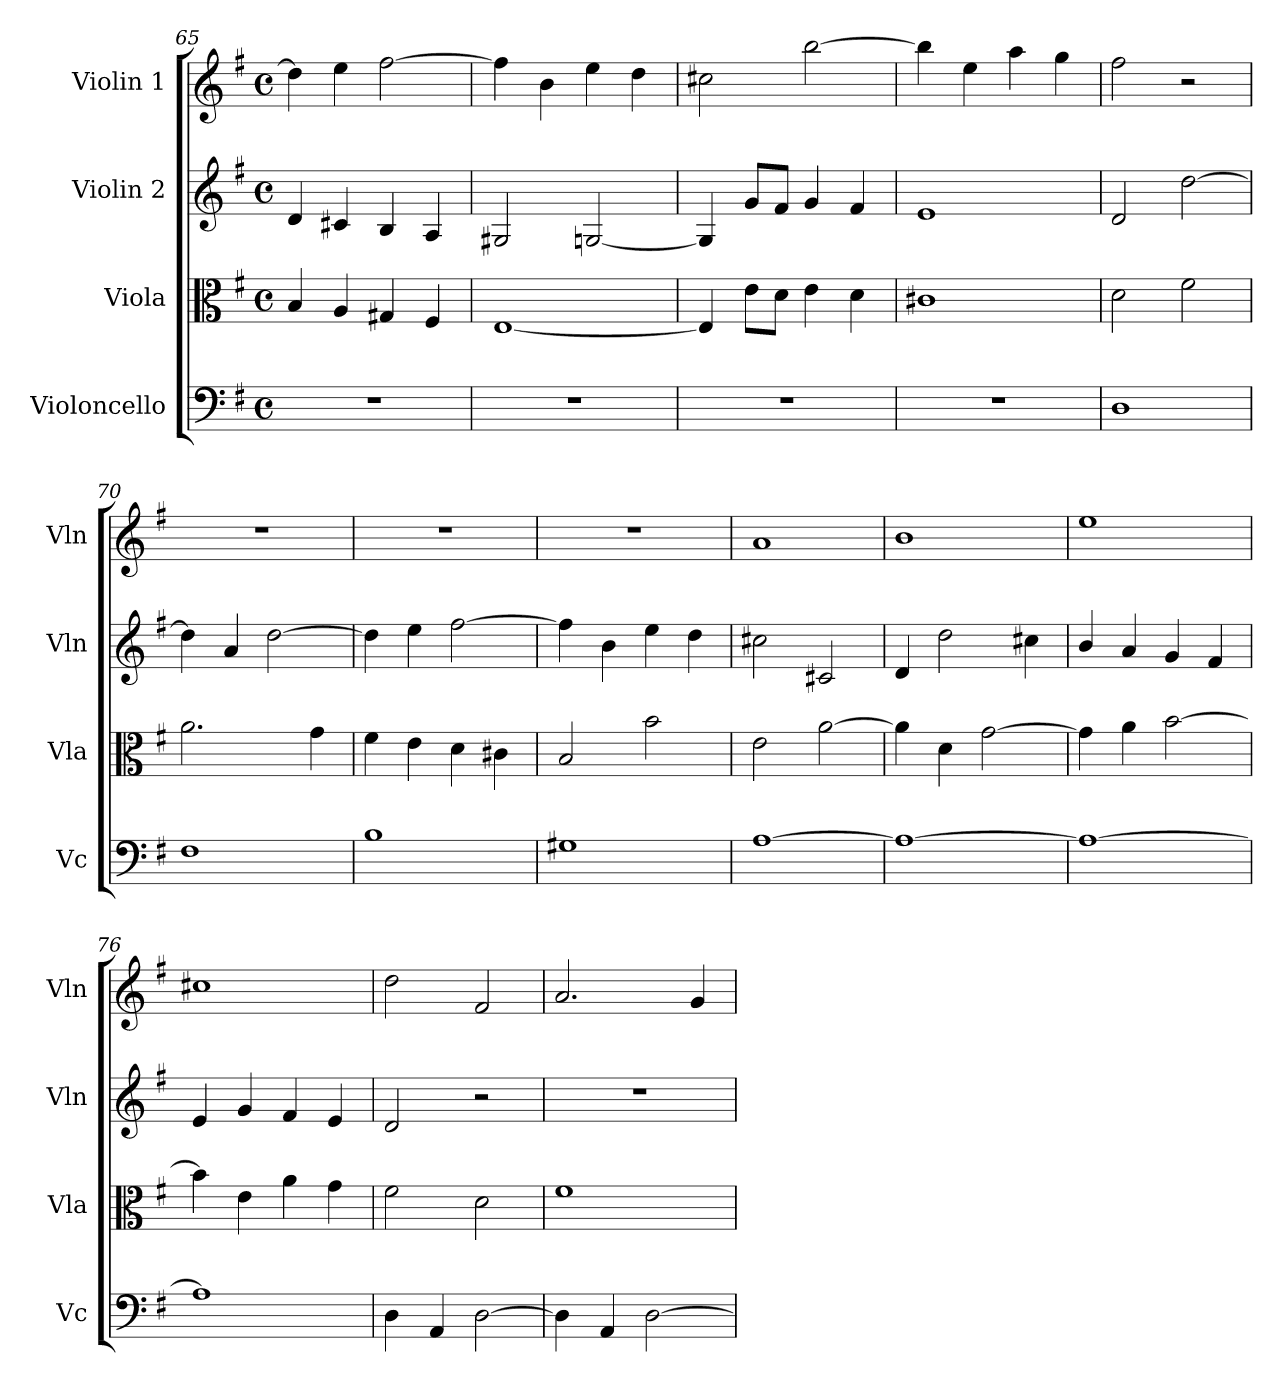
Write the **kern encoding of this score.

**kern	**kern	**kern	**kern
*part4	*part3	*part2	*part1
*staff4	*staff3	*staff2	*staff1
*I"Violoncello	*I"Viola	*I"Violin 2	*I"Violin 1
*I'Vc	*I'Vla	*I'Vln	*I'Vln
!!LO:LB:g=z
*clefF4	*clefC3	*clefG2	*clefG2
*k[f#]	*k[f#]	*k[f#]	*k[f#]
*M4/4	*M4/4	*M4/4	*M4/4
*met(c)	*met(c)	*met(c)	*met(c)
=65	=65	=65	=65
1r	4B/	4d/	4dd\]
.	4A/	4c#X/	4ee\
.	4G#X/	4B/	[2ff#\
.	4F#/	4A/	.
=66	=66	=66	=66
1r	[1E	2G#X/	4ff#\]
.	.	.	4b\
.	.	[2Gn/	4ee\
.	.	.	4dd\
=67	=67	=67	=67
1r	4E/]	4G/]	2cc#X\
.	8e\L	8g/L	.
.	8d\J	8f#/J	.
.	4e\	4g/	[2bb\
.	4d\	4f#/	.
=68	=68	=68	=68
1r	1c#X	1e	4bb\]
.	.	.	4ee\
.	.	.	4aa\
.	.	.	4gg\
=69	=69	=69	=69
1D	2d\	2d/	2ff#\
.	2f#\	[2dd\	2r
=70	=70	=70	=70
1F#	2.a\	4dd\]	1r
.	.	4a/	.
.	.	[2dd\	.
.	4g\	.	.
=71	=71	=71	=71
1B	4f#\	4dd\]	1r
.	4e\	4ee\	.
.	4d\	[2ff#\	.
.	4c#X\	.	.
=72	=72	=72	=72
1G#X	2B/	4ff#\]	1r
.	.	4b\	.
.	2b\	4ee\	.
.	.	4dd\	.
=73	=73	=73	=73
[1A	2e\	2cc#X\	1a
.	[2a\	2c#X/	.
=74	=74	=74	=74
1A_	4a\]	4d/	1b
.	4d\	2dd\	.
.	[2g\	.	.
.	.	4cc#X\	.
=75	=75	=75	=75
1A_	4g\]	4b/	1ee
.	4a\	4a/	.
.	[2b\	4g/	.
.	.	4f#/	.
=76	=76	=76	=76
1A]	4b\]	4e/	1cc#X
.	4e\	4g/	.
.	4a\	4f#/	.
.	4g\	4e/	.
=77	=77	=77	=77
4D\	2f#\	2d/	2dd\
4AA/	.	.	.
[2D\	2d\	2r	2f#/
!!LO:LB:g=z
=78	=78	=78	=78
4D\]	1f#	1r	2.a/
4AA/	.	.	.
[2D\	.	.	.
.	.	.	4g/
=	=	=	=
*-	*-	*-	*-
